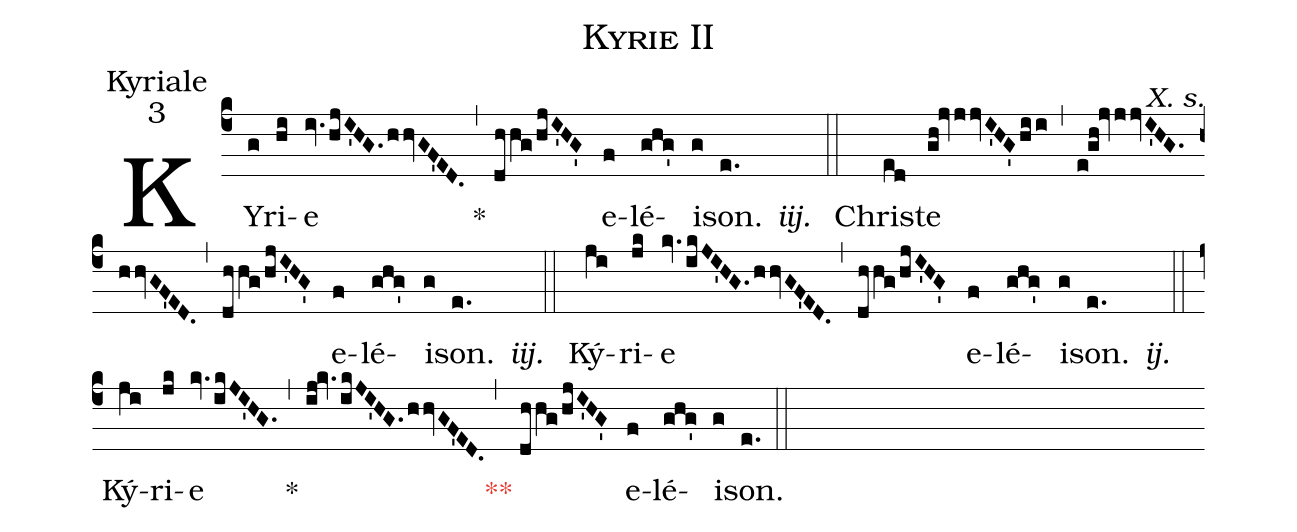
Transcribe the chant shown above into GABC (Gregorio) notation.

name:Kyrie II;
office-part:Kyriale;
mode:3;
commentary:X. s.;
%%
(c4) KY(g)ri(hi)e(iv.hjI'HG./hhvGF'ED.) ~~~~~*(,) (dhhg/hjI'HG') e(f)lé(ghg')i(g)son.(e.) <i>iij.</i>() (::)
Chris(ed)te(gh!jvjjvI'HG'/hii) (,) (e!gh!jvjjvI'HG.hhvGF'ED.) (,) (dhhg/hjI'HG') e(f)lé(ghg')i(g)son.(e.) <i>iij.</i>() (::)
Ký(ji)ri(jk)e(kv.ikJI'HG.hhvGF'ED.) (,) (dhhg/hjI'HG') e(f)lé(ghg')i(g)son.(e.) <i>ij.</i>() (::)
Ký(ji)ri(jk)e(kv.ikJI'HG.) ~~~~~*(,) (ij!kv.ikJI'HG.hhvGF'ED.) ~~~~~<c>**</c>(,) (dhhg/hjI'HG') e(f)lé(ghg')i(g)son.(e.) (::)
